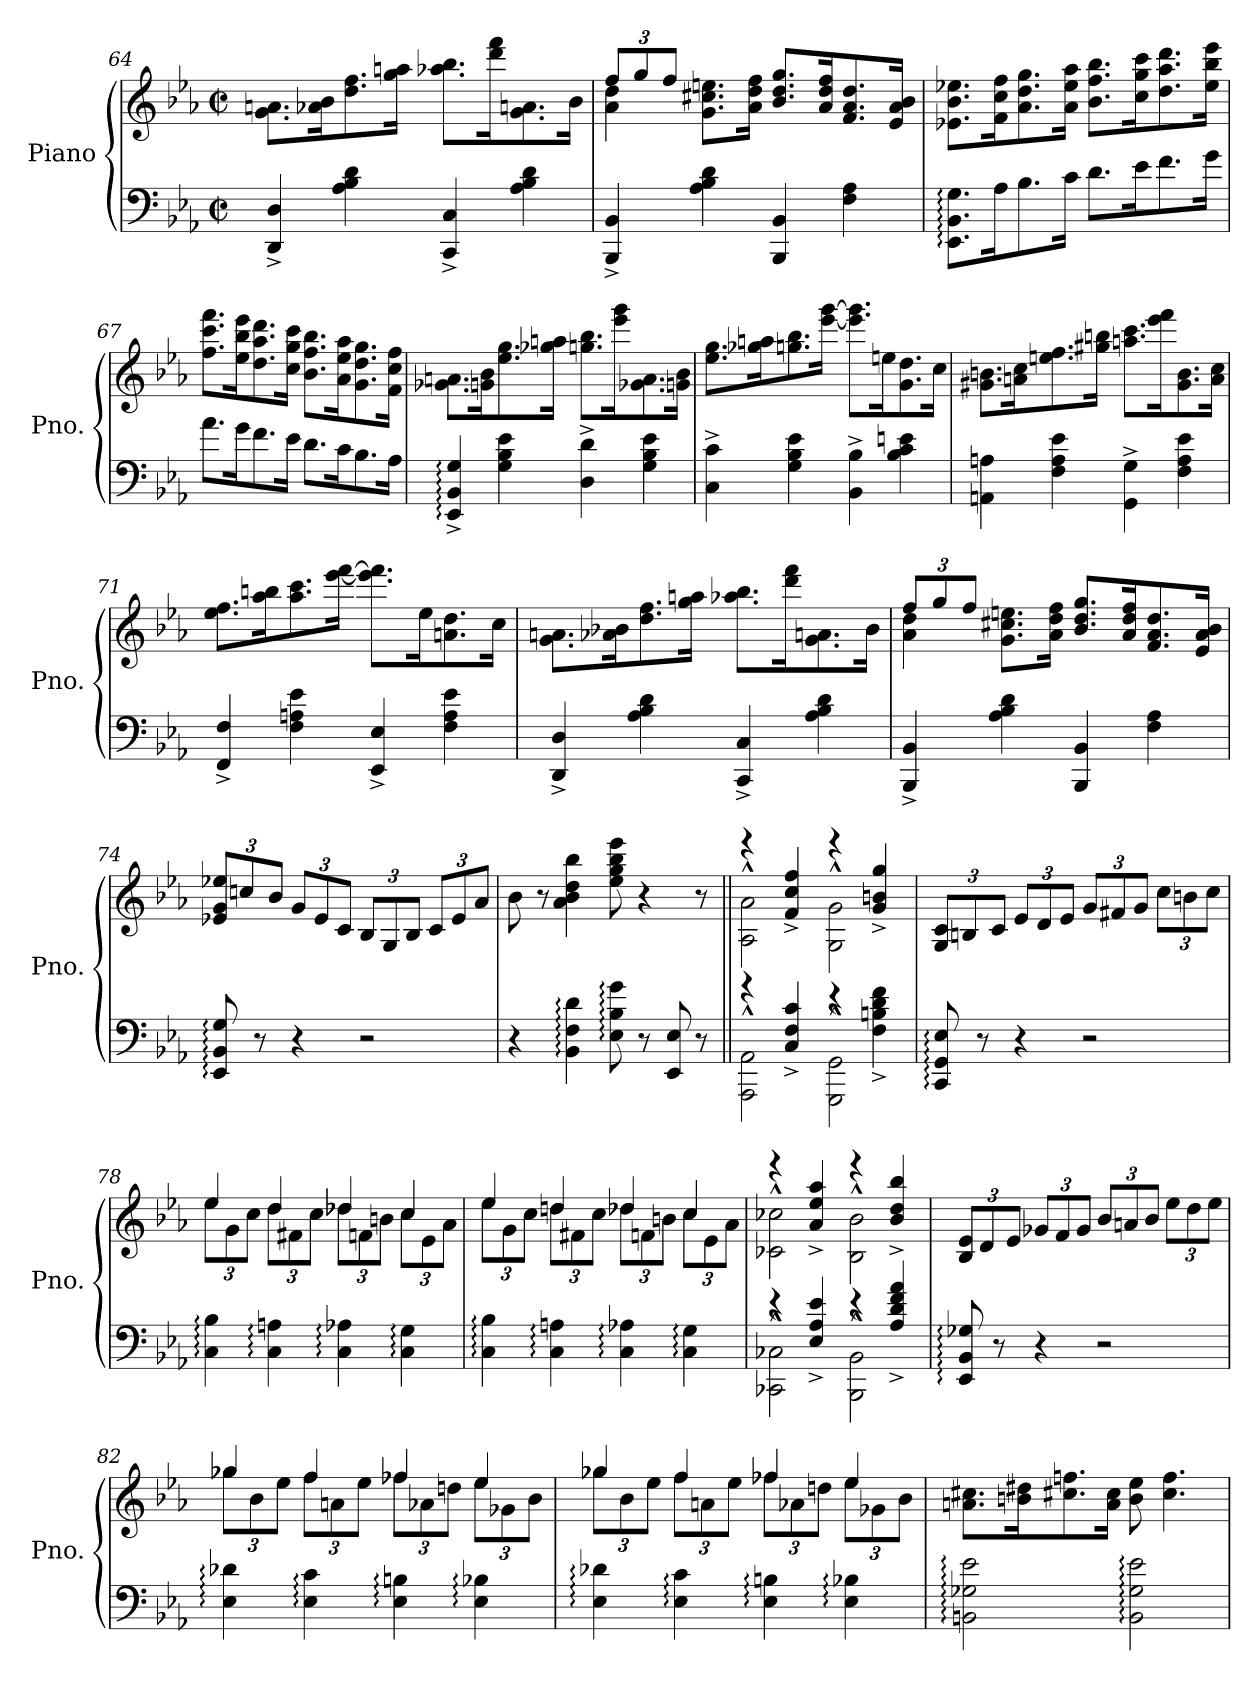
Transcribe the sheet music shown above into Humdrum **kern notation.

**kern	**kern
*part1	*part1
*staff2	*staff1
*I"Piano	*
*I'Pno.	*
*clefF4	*clefG2
*k[b-e-a-]	*k[b-e-a-]
*M2/2	*M2/2
*met(c|)	*met(c|)
=64	=64
4DD/^ 4D/^	8.g\ 8.an\L
.	16a-X\ 16b-\K
4A-\ 4B-\ 4d\	8.dd\ 8.ff\
.	16gg\ 16aan\Jk
4CC/^ 4C/^	8.aa-X\ 8.bb-\L
.	16ddd\ 16fff\K
4A-\ 4B-\ 4d\	8.g\ 8.an\
.	16b-\Jk
=65	=65
*	*Xbrackettup
*	*^
4BBB-/^ 4BB-/^	12ff/L	4a-\ 4dd\
.	12gg/	.
.	12ff/J	.
4A-\ 4B-\ 4d\	8.g\ 8.cc#X\ 8.een\L	2.ryy
.	16a-\ 16dd\ 16ff\Jk	.
4BBB-/ 4BB-/	8.b-/ 8.dd/ 8.gg/L	.
.	16a-/ 16dd/ 16ff/K	.
4F\ 4A-\	8.f/ 8.a-/ 8.dd/	.
.	16e-/ 16a-/ 16b-/Jk	.
*	*v	*v
!!LO:LB:g=z
=66	=66
8.EE-\: 8.BB-\: 8.G\:L	8.e-X\ 8.b-\ 8.ee-X\L
16A-\K	16f\ 16cc\ 16ff\K
8.B-\	8.a-\ 8.dd\ 8.gg\
16c\Jk	16a-\ 16ee-\ 16aa-\Jk
8.d\L	8.b-\ 8.ff\ 8.bb-\L
16e-\K	16cc\ 16gg\ 16ccc\K
8.f\	8.dd\ 8.aa-\ 8.ddd\
16g\Jk	16ee-\ 16bb-\ 16eee-\Jk
=67	=67
8.a-\L	8.ff\ 8.ccc\ 8.fff\L
16g\K	16ee-\ 16bb-\ 16eee-\K
8.f\	8.dd\ 8.aa-\ 8.ddd\
16e-\Jk	16cc\ 16gg\ 16ccc\Jk
8.d\L	8.b-\ 8.ff\ 8.bb-\L
16c\K	16a-\ 16ee-\ 16aa-\K
8.B-\	8.g\ 8.dd\ 8.gg\
16A-\Jk	16f\ 16cc\ 16ff\Jk
=68	=68
4EE-/:^ 4BB-/:^ 4G/:^	8.g-X\ 8.an\L
.	16gn\ 16b-\K
4G\ 4B-\ 4e-\	8.ee-\ 8.gg\
.	16gg-X\ 16aan\Jk
4D\^ 4d\^	8.ggn\ 8.bb-\L
.	16eee-\ 16ggg\K
4G\ 4B-\ 4e-\	8.g-X\ 8.a\
.	16gn\ 16b-\Jk
!!LO:LB:g=z
=69	=69
4C\^ 4c\^	8.ee-\ 8.gg\L
.	16gg-X\ 16aan\K
4G\ 4B-\ 4e-\	8.ggn\ 8.bb-\
.	[16eee-\ [16ggg\Jk
4BB-\^ 4B-\^	8.eee-\] 8.ggg\]L
.	16een\K
4B-\ 4c\ 4en\	8.g\ 8.dd\
.	16cc\Jk
=70	=70
4AAn\ 4An\	8.g#X\ 8.bn\L
.	16an\ 16cc\K
4F\ 4A\ 4e-\	8.een\ 8.ff\
.	16gg#X\ 16bbn\Jk
4GG\^ 4G\^	8.aan\ 8.ccc\L
.	16eee-\ 16fff\K
4F\ 4A\ 4e-\	8.g#\ 8.b\
.	16a\ 16cc\Jk
=71	=71
4FF/^ 4F/^	8.ee-\ 8.ff\L
.	16aa-\ 16bbn\K
4F\ 4An\ 4e-\	8.aa-\ 8.ccc\
.	[16eee-\ [16fff\Jk
4EE-/^ 4E-/^	8.eee-\] 8.fff\]L
.	16ee-\K
4F\ 4A\ 4e-\	8.an\ 8.dd\
.	16cc\Jk
!!LO:LB:g=z
=72	=72
4DD/^ 4D/^	8.g\ 8.an\L
.	16a-X\ 16b-X\K
4A-\ 4B-\ 4d\	8.dd\ 8.ff\
.	16gg\ 16aan\Jk
4CC/^ 4C/^	8.aa-X\ 8.bb-\L
.	16ddd\ 16fff\K
4A-\ 4B-\ 4d\	8.g\ 8.an\
.	16b-\Jk
=73	=73
*	*^
4BBB-/^ 4BB-/^	12ff/L	4a-\ 4dd\
.	12gg/	.
.	12ff/J	.
4A-\ 4B-\ 4d\	8.g\ 8.cc#X\ 8.een\L	2.ryy
.	16a-\ 16dd\ 16ff\Jk	.
4BBB-/ 4BB-/	8.b-/ 8.dd/ 8.gg/L	.
.	16a-/ 16dd/ 16ff/K	.
4F\ 4A-\	8.f/ 8.a-/ 8.dd/	.
.	16e-/ 16a-/ 16b-/Jk	.
*	*v	*v
=74	=74
8EE-/: 8BB-/: 8G/:	12e-X/ 12g/ 12ee-X/L
.	12ccn/
8r	.
.	12b-/J
4r	12g/L
.	12e-/
.	12c/J
2r	12B-/L
.	12G/
.	12B-/J
.	12c/L
.	12e-/
.	12a-/J
=75	=75
4r	8b-\
.	8r
4BB-\: 4F\: 4d\:	4a-\ 4b-\ 4dd\ 4bb-\
8E-\: 8B-\: 8g\:	8ee-\ 8gg\ 8bb-\ 8eee-\
8r	4r
8EE-/ 8E-/	.
*8ba	*
8r	8r
!!LO:PB:g=z
=76||	=76||
*X8ba	*
*^	*^
2AAA-\^^ 2AA-\^^	4rg	2A-\^^ 2a-\^^	4reee
.	4C/^ 4F/^ 4c/^	.	4f/^ 4cc/^ 4ff/^
2GGG\^^ 2GG\^^	4re	2G\^^ 2g\^^	4reee
.	4F\^ 4Bn\^ 4d\^ 4f\^	.	4g/^ 4bn/^ 4gg/^
*v	*v	*	*
*	*v	*v
=77	=77
8CC/: 8GG/: 8E-/:	12G/ 12c/L
.	12Bn/
8r	.
.	12c/J
4r	12e-/L
.	12d/
.	12e-/J
2r	12g/L
.	12f#X/
.	12g/J
.	12cc\L
.	12bn\
.	12cc\J
=78	=78
*	*^
4C\: 4B-\:	12ee-\L	4ee-/
.	12g\	.
.	12cc\J	.
4C\: 4An\:	12dd\L	4dd/
.	12f#X\	.
.	12cc\J	.
4C\: 4A-X\:	12dd-X\L	4dd-/
.	12fn\	.
.	12bn\J	.
4C\: 4G\:	12cc\L	4cc/
.	12e-\	.
.	12a-\J	.
=79	=79	=79
4C\: 4B-\:	12ee-\L	4ee-/
.	12g\	.
.	12cc\J	.
4C\: 4An\:	12dd\L	4ddn/
.	12f#X\	.
.	12cc\J	.
4C\: 4A-X\:	12dd-X\L	4dd-/
.	12fn\	.
.	12bn\J	.
4C\: 4G\:	12cc\L	4cc/
.	12e-\	.
.	12a-\J	.
!!LO:LB:g=z	!!
=80	=80	=80
*^	*	*
2CC-X\^^ 2C-X\^^	4re	2c-X\^^ 2cc-X\^^	4reee
.	4E-/^ 4A-/^ 4e-/^	.	4a-/^ 4ee-/^ 4aa-/^
2BBB-\^^ 2BB-\^^	4re	2B-\^^ 2b-\^^	4reee
.	4A-/^ 4d/^ 4f/^ 4a-/^	.	4b-/^ 4dd/^ 4bb-/^
*v	*v	*	*
*	*v	*v
=81	=81
8EE-/: 8BB-/: 8G-X/:	12B-/ 12e-/L
.	12d/
8r	.
.	12e-/J
4r	12g-X/L
.	12f/
.	12g-/J
2r	12b-/L
.	12an/
.	12b-/J
.	12ee-\L
.	12dd\
.	12ee-\J
=82	=82
*	*^
4E-\: 4d-X\:	12gg-X\L	4gg-/
.	12b-\	.
.	12ee-\J	.
4E-\: 4c\:	12ff\L	4ff/
.	12an\	.
.	12ee-\J	.
4E-\: 4Bn\:	12ff-X\L	4ff-/
.	12a-X\	.
.	12ddn\J	.
4E-\: 4B-X\:	12ee-\L	4ee-/
.	12g-X\	.
.	12b-\J	.
=83	=83	=83
4E-\: 4d-X\:	12gg-X\L	4gg-/
.	12b-\	.
.	12ee-\J	.
4E-\: 4c\:	12ff\L	4ff/
.	12an\	.
.	12ee-\J	.
4E-\: 4Bn\:	12ff-X\L	4ff-/
.	12a-X\	.
.	12ddn\J	.
4E-\: 4B-X\:	12ee-\L	4ee-/
.	12g-X\	.
.	12b-\J	.
*	*v	*v
!!LO:LB:g=z
=84	=84
2BBn\: 2G-X\: 2e-\:	8.an\ 8.cc#X\L
.	16bn\ 16dd#X\K
.	8.cc#X\ 8.ffn\
.	16a\ 16cc#\Jk
2BB\: 2G-\: 2e-\:	8b\ 8ee-\
.	4.cc#\ 4.ff\
=	=
*-	*-
